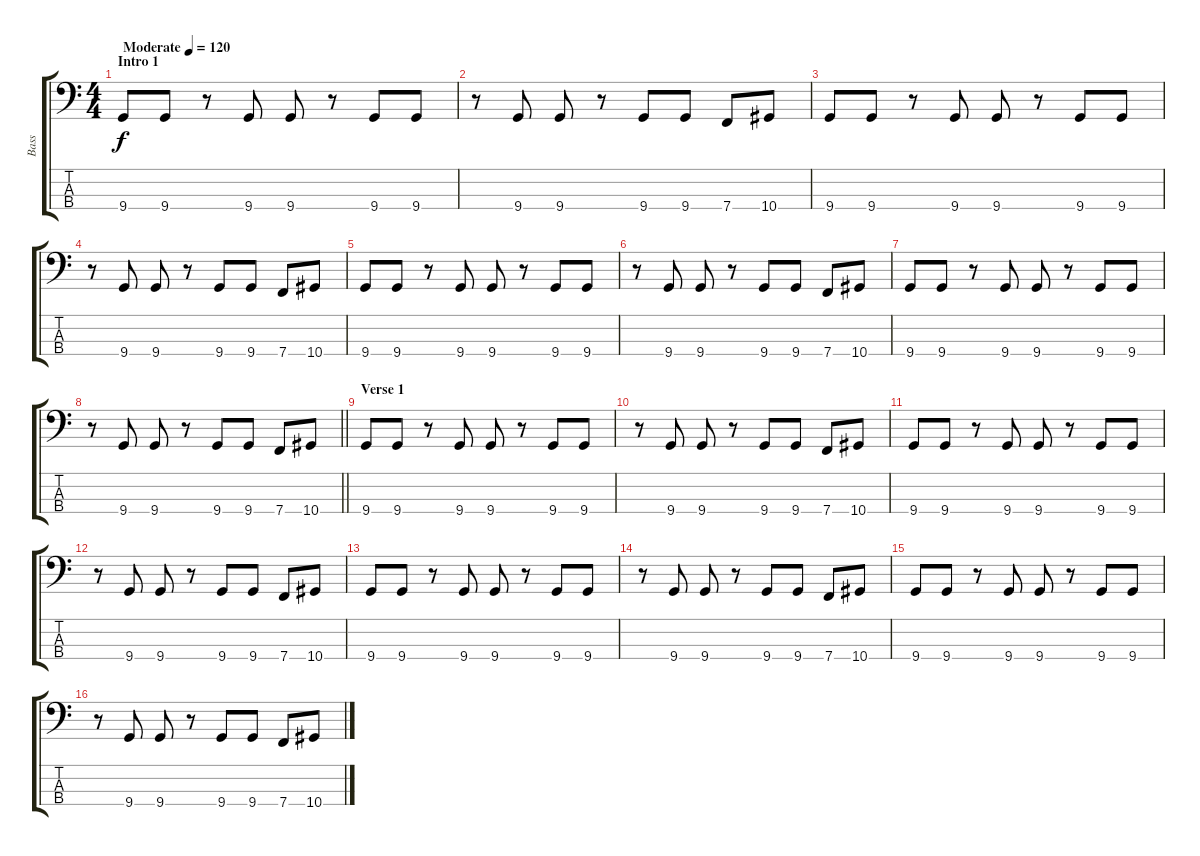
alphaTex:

\track ("Bass" "Bass") {instrument electricbassfinger}
\staff {score tabs}
\tuning (Eb2 Bb1 F1 Bb0) {hide}
\ts (4 4)
\section ("" "Intro 1")
\tempo (120 "Moderate")
\tempo 157
\tempo 198
\tempo (120 "Moderate")
\clef f4
\ks c
9.4.8{dy f instrument electricbassfinger} 9.4.8 r.8 9.4.8 9.4.8 r.8 9.4.8 9.4.8 |
r.8 9.4.8 9.4.8 r.8 9.4.8 9.4.8 7.4.8 10.4.8 |
9.4.8 9.4.8 r.8 9.4.8 9.4.8 r.8 9.4.8 9.4.8 |
r.8 9.4.8 9.4.8 r.8 9.4.8 9.4.8 7.4.8 10.4.8 |
9.4.8 9.4.8 r.8 9.4.8 9.4.8 r.8 9.4.8 9.4.8 |
r.8 9.4.8 9.4.8 r.8 9.4.8 9.4.8 7.4.8 10.4.8 |
9.4.8 9.4.8 r.8 9.4.8 9.4.8 r.8 9.4.8 9.4.8 |
\barLineRight lightlight
r.8 9.4.8 9.4.8 r.8 9.4.8 9.4.8 7.4.8 10.4.8 |
\section ("" "Verse 1")
9.4.8 9.4.8 r.8 9.4.8 9.4.8 r.8 9.4.8 9.4.8 |
r.8 9.4.8 9.4.8 r.8 9.4.8 9.4.8 7.4.8 10.4.8 |
9.4.8 9.4.8 r.8 9.4.8 9.4.8 r.8 9.4.8 9.4.8 |
r.8 9.4.8 9.4.8 r.8 9.4.8 9.4.8 7.4.8 10.4.8 |
9.4.8 9.4.8 r.8 9.4.8 9.4.8 r.8 9.4.8 9.4.8 |
r.8 9.4.8 9.4.8 r.8 9.4.8 9.4.8 7.4.8 10.4.8 |
9.4.8 9.4.8 r.8 9.4.8 9.4.8 r.8 9.4.8 9.4.8 |
r.8 9.4.8 9.4.8 r.8 9.4.8 9.4.8 7.4.8 10.4.8
